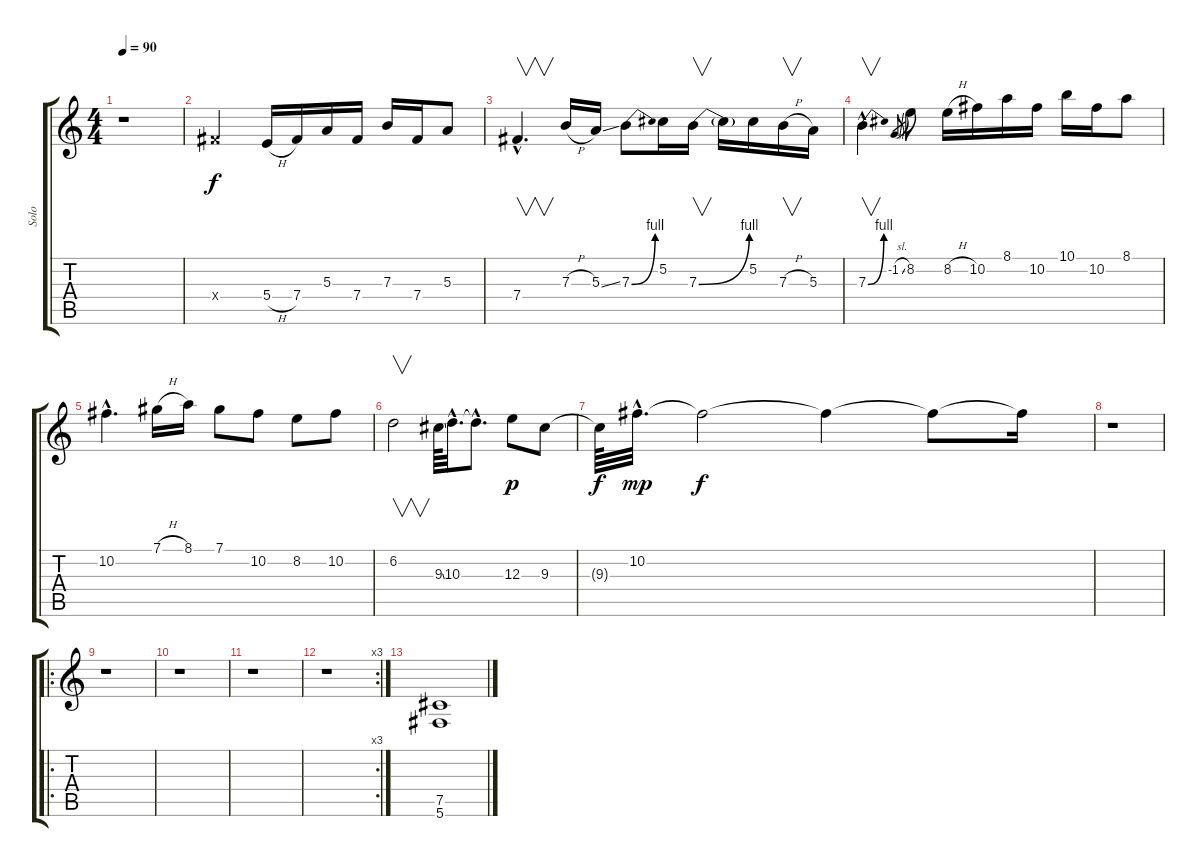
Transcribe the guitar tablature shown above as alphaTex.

\track ("Solo" "Solo") {instrument electricguitarclean}
\staff {score tabs}
\tuning (Db4 Ab3 E3 B2 Gb2 Db2) {hide}
\ts (4 4)
\tempo 90
\clef g2
\ks c
r.1{dy f} |
7.4{x}.2 5.4{h}.16 7.4.16 5.3.16 7.4.16 7.3.16 7.4.16 5.3.8 |
7.4{hac}.4{v d} 7.3{h}.16 5.3{ss}.16 7.3{be (bend 0 0 60 4)}.8 5.2.16 7.3{be (bend 0 0 60 4)}.16{v} 7.3{t}.16 5.2.16 7.3{h}.16{v} 5.3.16 |
7.3{be (bend 0 0 60 4) hac}.4{v d} -1.2{sl}.8{gr} 8.2.8 8.2{h}.16 10.2.16 8.1.16 10.2.16 10.1.16 10.2.16 8.1.8 |
10.2{hac}.4{d} 7.1{h}.16 8.1.16 7.1.8 10.2.8 8.2.8 10.2.8 |
6.2.2{v} 9.3{ss}.64 10.3{hac}.32{d} 10.3{hac t}.8{d} 12.3.8{dy p} 9.3.8 |
9.3{t}.64{dy f} 10.2{hac}.32{d dy mp} 10.2{t}.2{dy f} 10.2{t}.4 10.2{t}.8 10.2{t}.16 |
r.1 |
\ro
r.1 |
r.1 |
r.1 |
\rc 3
r.1 |
(7.5 5.6).1
